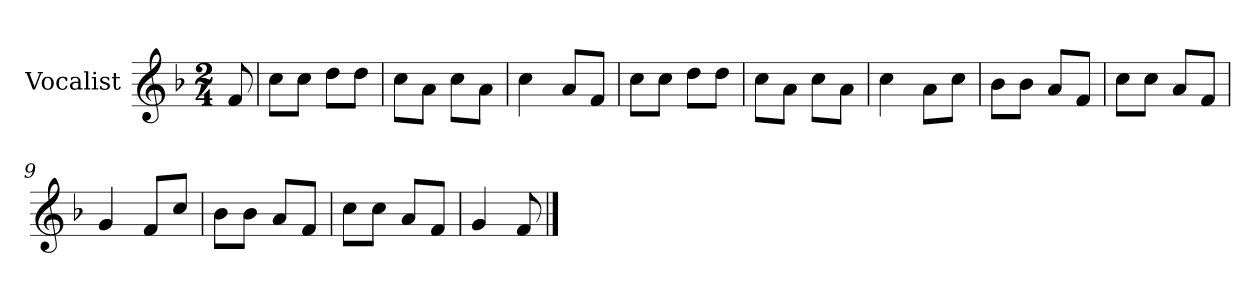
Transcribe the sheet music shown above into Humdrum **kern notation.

**kern
*part1
*staff1
*I"Vocalist
*k[b-]
*F:
*M2/4
=
8f
=1
8ccL
8ccJ
8ddL
8ddJ
=2
8ccL
8aJ
8ccL
8aJ
=3
4cc
8aL
8fJ
=4
8ccL
8ccJ
8ddL
8ddJ
=5
8ccL
8aJ
8ccL
8aJ
=6
4cc
8aL
8ccJ
=7
8b-L
8b-J
8aL
8fJ
=8
8ccL
8ccJ
8aL
8fJ
=9
4g
8fL
8ccJ
=10
8b-L
8b-J
8aL
8fJ
=11
8ccL
8ccJ
8aL
8fJ
=12
4g
8f
==
*-
